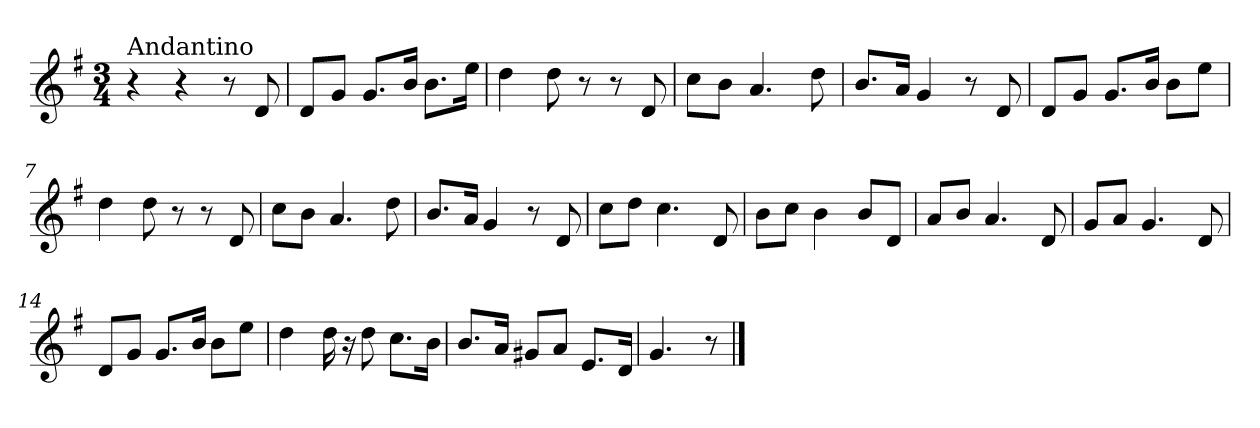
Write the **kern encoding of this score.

**kern
*part1
*staff1
*clefG2
*k[f#]
*G:
*M3/4
=1
!LO:TX:a:t=Andantino
4r
4r
8r
8d/
=2
8d/L
8g/J
8.g/L
16b/Jk
8.b\L
16ee\Jk
=3
4dd\
8dd\
8r
8r
8d/
=4
8cc\L
8b\J
4.a/
8dd\
=5
8.b/L
16a/Jk
4g/
8r
8d/
!!LO:LB:g=z
=6
8d/L
8g/J
8.g/L
16b/Jk
8b\L
8ee\J
=7
4dd\
8dd\
8r
8r
8d/
=8
8cc\L
8b\J
4.a/
8dd\
=9
8.b/L
16a/Jk
4g/
8r
8d/
=10
8cc\L
8dd\J
4.cc\
8d/
=11
8b\L
8cc\J
4b\
8b/L
8d/J
!!LO:LB:g=z
=12
8a/L
8b/J
4.a/
8d/
=13
8g/L
8a/J
4.g/
8d/
=14
8d/L
8g/J
8.g/L
16b/Jk
8b\L
8ee\J
=15
4dd\
16dd\
16r
8dd\
8.cc\L
16b\Jk
=16
8.b/L
16a/Jk
8g#X/L
8a/J
8.e/L
16d/Jk
=17
4.g/
8r
==
*-
